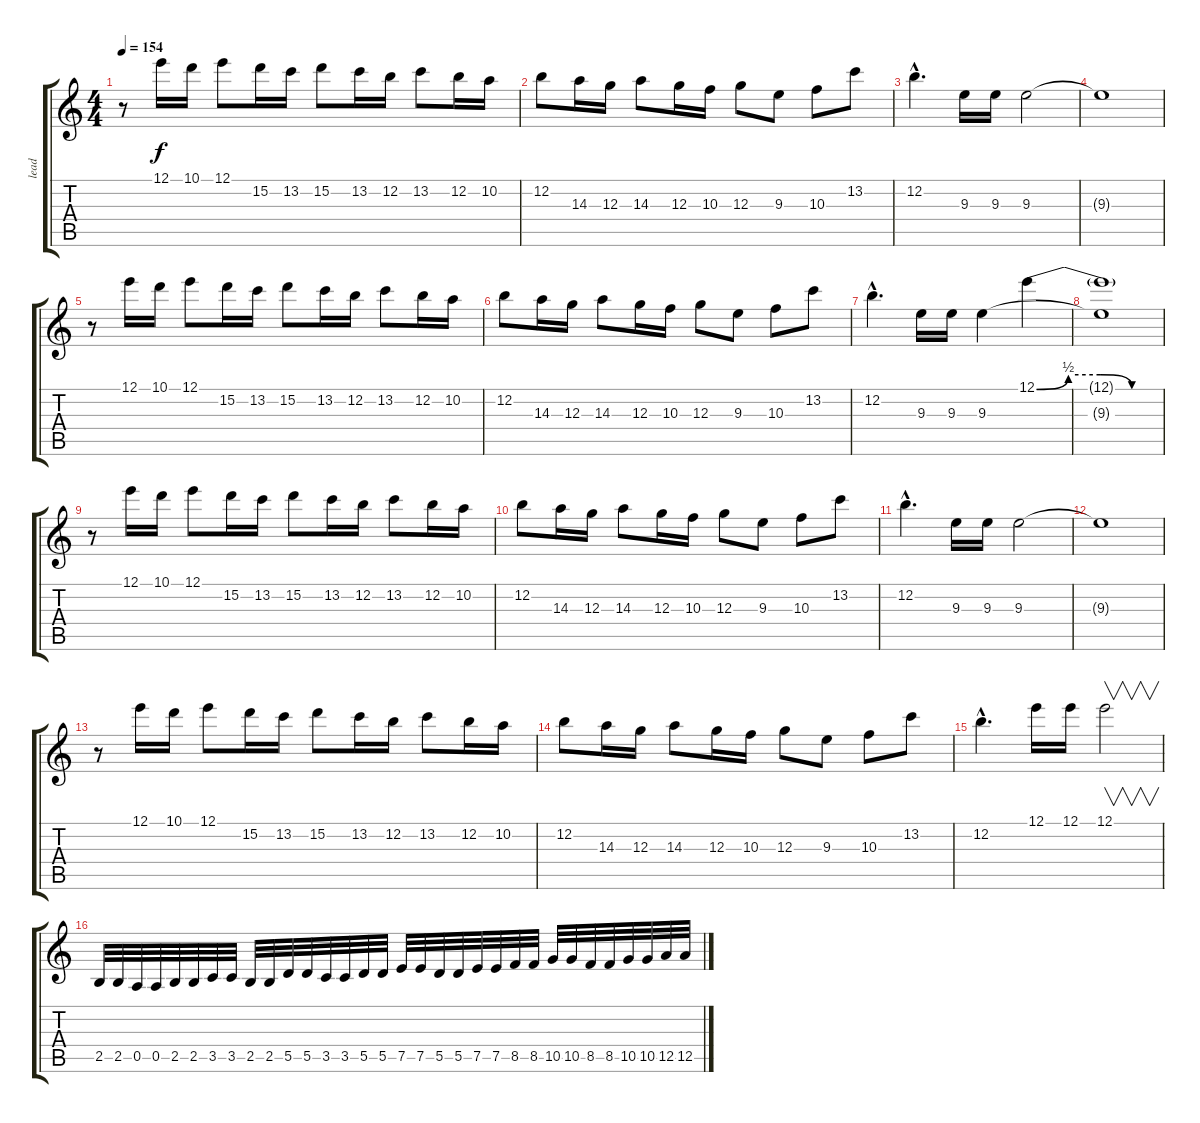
\track ("lead" "lead") {instrument distortionguitar}
\staff {score tabs}
\tuning (E4 B3 G3 D3 A2 E2) {hide}
\ts (4 4)
\tempo 154
\clef g2
\ks c
r.8{dy f} 12.1.16 10.1.16 12.1.8 15.2.16 13.2.16 15.2.8 13.2.16 12.2.16 13.2.8 12.2.16 10.2.16 |
12.2.8 14.3.16 12.3.16 14.3.8 12.3.16 10.3.16 12.3.8 9.3.8 10.3.8 13.2.8 |
12.2{hac}.4{d} 9.3.16 9.3.16 9.3.2 |
9.3{t}.1 |
r.8 12.1.16 10.1.16 12.1.8 15.2.16 13.2.16 15.2.8 13.2.16 12.2.16 13.2.8 12.2.16 10.2.16 |
12.2.8 14.3.16 12.3.16 14.3.8 12.3.16 10.3.16 12.3.8 9.3.8 10.3.8 13.2.8 |
12.2{hac}.4{d} 9.3.16 9.3.16 9.3.4 12.1{be (custom 0 0 15 2 30 2 45 0 60 0)}.4 |
(12.1{t} 9.3{t}).1 |
r.8 12.1.16 10.1.16 12.1.8 15.2.16 13.2.16 15.2.8 13.2.16 12.2.16 13.2.8 12.2.16 10.2.16 |
12.2.8 14.3.16 12.3.16 14.3.8 12.3.16 10.3.16 12.3.8 9.3.8 10.3.8 13.2.8 |
12.2{hac}.4{d} 9.3.16 9.3.16 9.3.2 |
9.3{t}.1 |
r.8 12.1.16 10.1.16 12.1.8 15.2.16 13.2.16 15.2.8 13.2.16 12.2.16 13.2.8 12.2.16 10.2.16 |
12.2.8 14.3.16 12.3.16 14.3.8 12.3.16 10.3.16 12.3.8 9.3.8 10.3.8 13.2.8 |
12.2{hac}.4{d} 12.1.16 12.1.16 12.1.2{v} |
2.5.32 2.5.32 0.5.32 0.5.32 2.5.32 2.5.32 3.5.32 3.5.32 2.5.32 2.5.32 5.5.32 5.5.32 3.5.32 3.5.32 5.5.32 5.5.32 7.5.32 7.5.32 5.5.32 5.5.32 7.5.32 7.5.32 8.5.32 8.5.32 10.5.32 10.5.32 8.5.32 8.5.32 10.5.32 10.5.32 12.5.32 12.5.32
